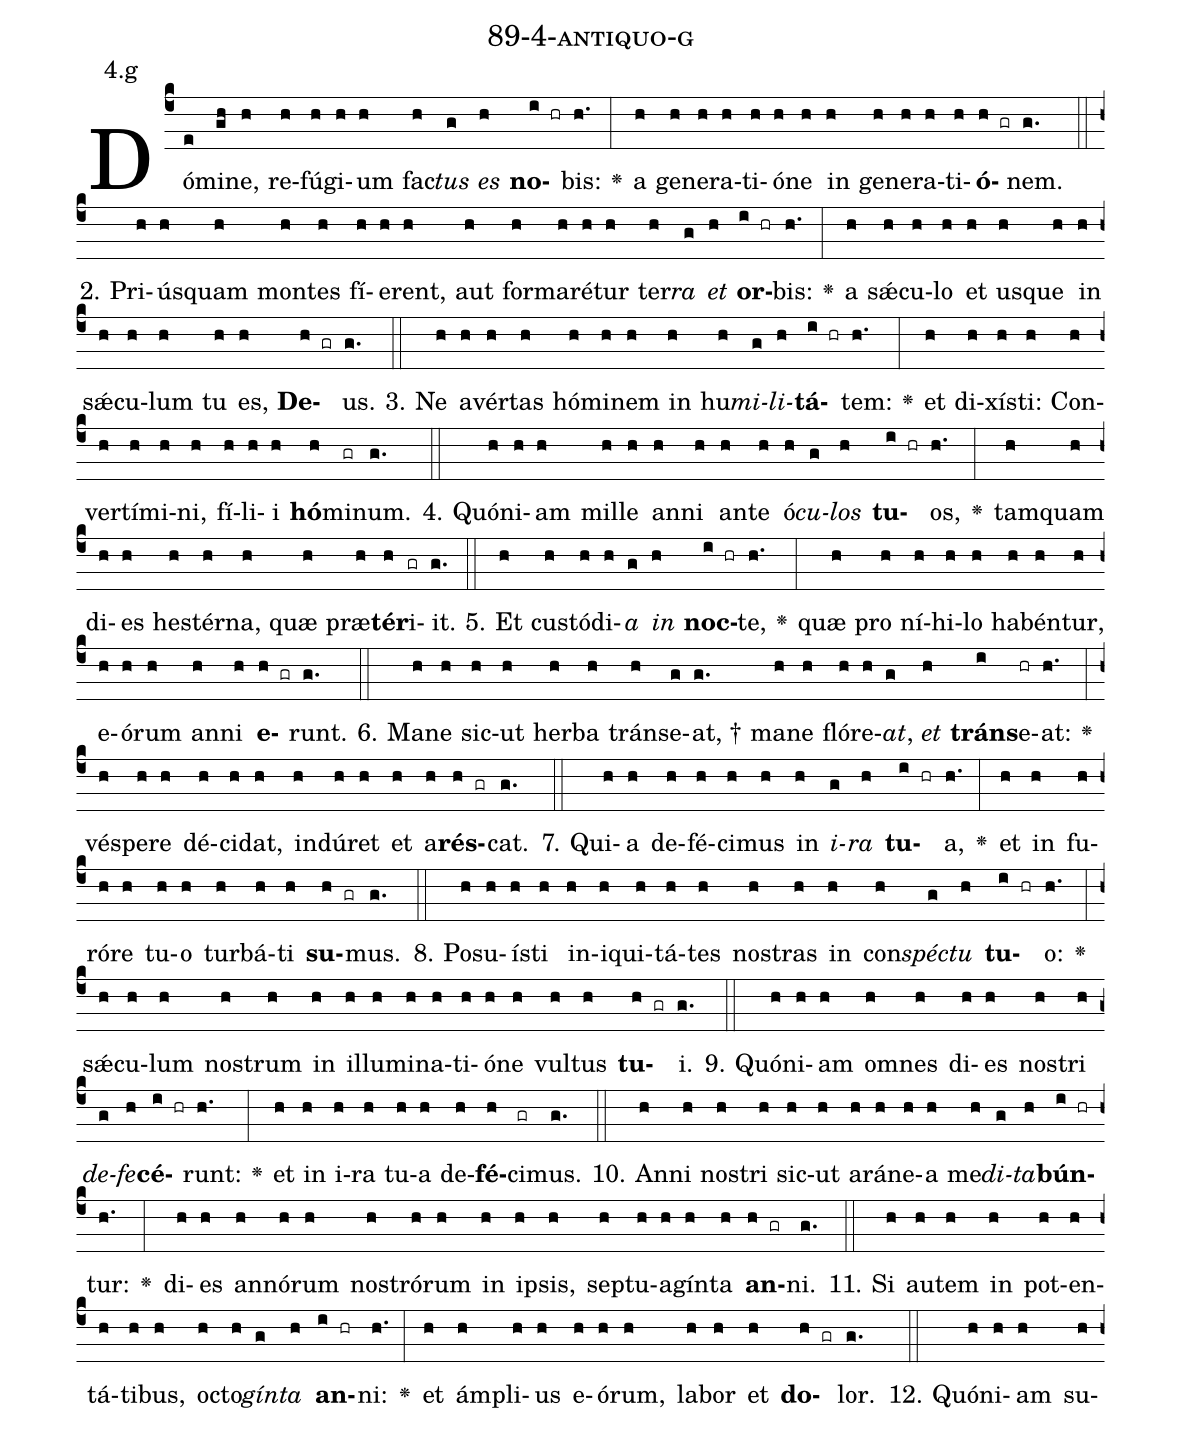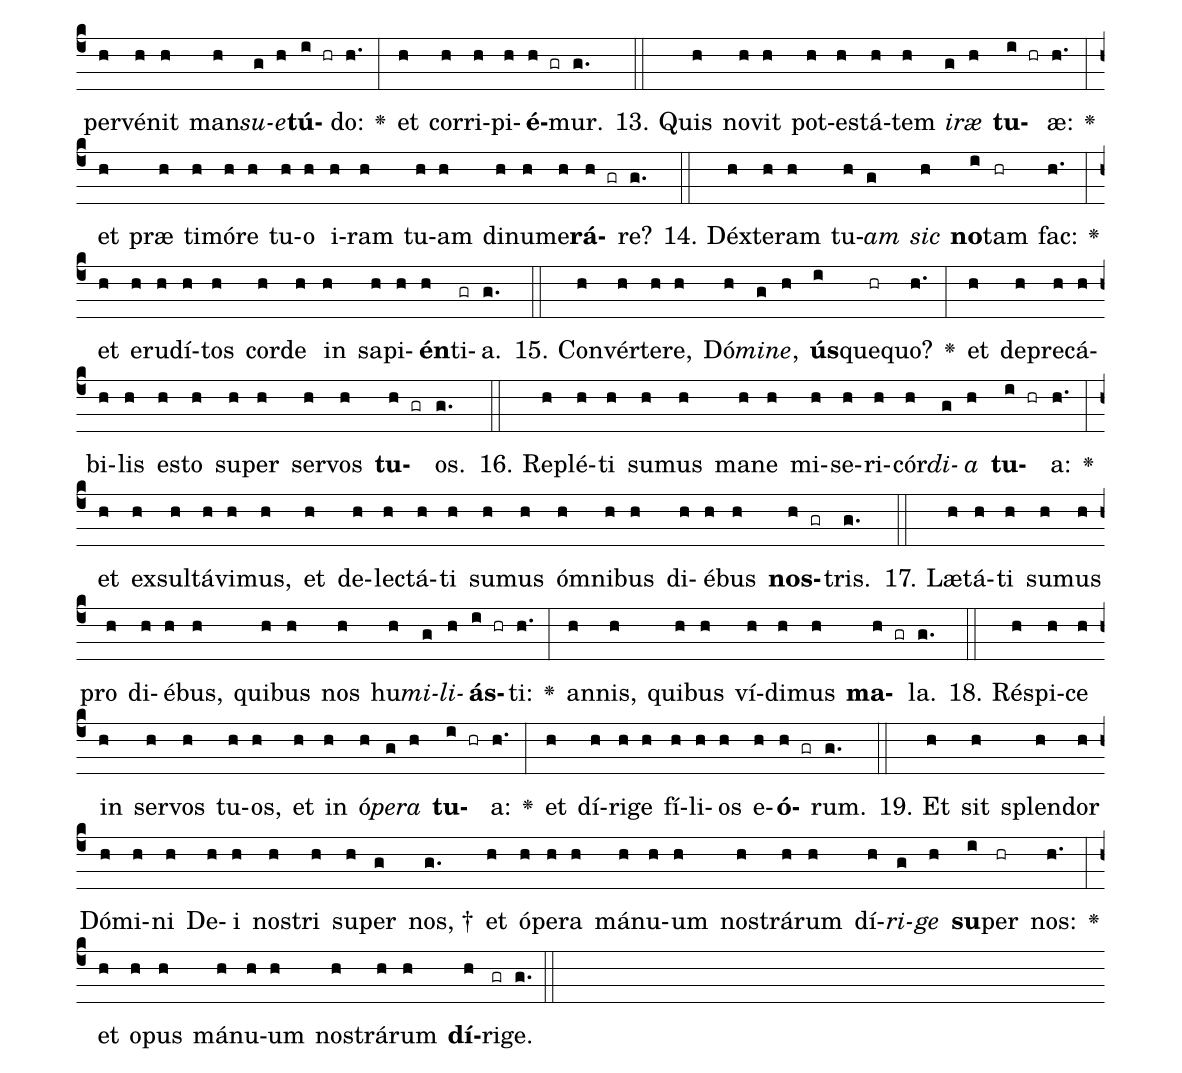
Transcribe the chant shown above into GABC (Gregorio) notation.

name: 89-4-antiquo-g;
annotation: 4.g;
%%
(c4)Dó(e)mi(gh)ne,(h) re(h)fú(h)gi(h)um(h) fac(h)<i>tus</i>(g) <i>es</i>(h) <b>no</b>(i hr)bis:(h.) <v>\greheightstar</v>(:) a(h) ge(h)ne(h)ra(h)ti(h)ó(h)ne(h) in(h) ge(h)ne(h)ra(h)ti(h)<b>ó</b>(h gr)nem.(g.) (::)
2. Pri(h)ús(h)quam(h) mon(h)tes(h) fí(h)e(h)rent,(h) aut(h) for(h)ma(h)ré(h)tur(h) ter(h)<i>ra</i>(g) <i>et</i>(h) <b>or</b>(i hr)bis:(h.) <v>\greheightstar</v>(:) a(h) sǽ(h)cu(h)lo(h) et(h) us(h)que(h) in(h) sǽ(h)cu(h)lum(h) tu(h) es,(h) <b>De</b>(h gr)us.(g.) (::)
3. Ne(h) a(h)vér(h)tas(h) hó(h)mi(h)nem(h) in(h) hu(h)<i>mi</i>(g)<i>li</i>(h)<b>tá</b>(i hr)tem:(h.) <v>\greheightstar</v>(:) et(h) di(h)xís(h)ti:(h) Con(h)ver(h)tí(h)mi(h)ni,(h) fí(h)li(h)i(h) <b>hó</b>(h)mi(gr)num.(g.) (::)
4. Quón(h)i(h)am(h) mil(h)le(h) an(h)ni(h) an(h)te(h) ó(h)<i>cu</i>(g)<i>los</i>(h) <b>tu</b>(i hr)os,(h.) <v>\greheightstar</v>(:) tam(h)quam(h) di(h)es(h) hes(h)tér(h)na,(h) quæ(h) præ(h)<b>tér</b>(h)i(gr)it.(g.) (::)
5. Et(h) cus(h)tó(h)di(h)<i>a</i>(g) <i>in</i>(h) <b>noc</b>(i hr)te,(h.) <v>\greheightstar</v>(:) quæ(h) pro(h) ní(h)hi(h)lo(h) ha(h)bén(h)tur,(h) e(h)ó(h)rum(h) an(h)ni(h) <b>e</b>(h gr)runt.(g.) (::)
6. Ma(h)ne(h) sic(h)ut(h) her(h)ba(h) tráns(h)e(g)at, †(g.) ma(h)ne(h) fló(h)re(h)<i>at</i>,(g) <i>et</i>(h) <b>tráns</b>(i)e(hr)at:(h.) <v>\greheightstar</v>(:) vés(h)pe(h)re(h) dé(h)ci(h)dat,(h) in(h)dú(h)ret(h) et(h) a(h)<b>rés</b>(h gr)cat.(g.) (::)
7. Qui(h)a(h) de(h)fé(h)ci(h)mus(h) in(h) <i>i</i>(g)<i>ra</i>(h) <b>tu</b>(i hr)a,(h.) <v>\greheightstar</v>(:) et(h) in(h) fu(h)ró(h)re(h) tu(h)o(h) tur(h)bá(h)ti(h) <b>su</b>(h gr)mus.(g.) (::)
8. Po(h)su(h)ís(h)ti(h) in(h)i(h)qui(h)tá(h)tes(h) nos(h)tras(h) in(h) con(h)<i>spéc</i>(g)<i>tu</i>(h) <b>tu</b>(i hr)o:(h.) <v>\greheightstar</v>(:) sǽ(h)cu(h)lum(h) nos(h)trum(h) in(h) il(h)lu(h)mi(h)na(h)ti(h)ó(h)ne(h) vul(h)tus(h) <b>tu</b>(h gr)i.(g.) (::)
9. Quón(h)i(h)am(h) om(h)nes(h) di(h)es(h) nos(h)tri(h) <i>de</i>(g)<i>fe</i>(h)<b>cé</b>(i hr)runt:(h.) <v>\greheightstar</v>(:) et(h) in(h) i(h)ra(h) tu(h)a(h) de(h)<b>fé</b>(h)ci(gr)mus.(g.) (::)
10. An(h)ni(h) nos(h)tri(h) sic(h)ut(h) a(h)rá(h)ne(h)a(h) me(h)<i>di</i>(g)<i>ta</i>(h)<b>bún</b>(i hr)tur:(h.) <v>\greheightstar</v>(:) di(h)es(h) an(h)nó(h)rum(h) nos(h)tró(h)rum(h) in(h) ip(h)sis,(h) sep(h)tu(h)a(h)gín(h)ta(h) <b>an</b>(h gr)ni.(g.) (::)
11. Si(h) au(h)tem(h) in(h) pot(h)en(h)tá(h)ti(h)bus,(h) oc(h)to(h)<i>gín</i>(g)<i>ta</i>(h) <b>an</b>(i hr)ni:(h.) <v>\greheightstar</v>(:) et(h) ám(h)pli(h)us(h) e(h)ó(h)rum,(h) la(h)bor(h) et(h) <b>do</b>(h gr)lor.(g.) (::)
12. Quón(h)i(h)am(h) su(h)per(h)vé(h)nit(h) man(h)<i>su</i>(g)<i>e</i>(h)<b>tú</b>(i hr)do:(h.) <v>\greheightstar</v>(:) et(h) cor(h)ri(h)pi(h)<b>é</b>(h gr)mur.(g.) (::)
13. Quis(h) no(h)vit(h) pot(h)es(h)tá(h)tem(h) <i>i</i>(g)<i>ræ</i>(h) <b>tu</b>(i hr)æ:(h.) <v>\greheightstar</v>(:) et(h) præ(h) ti(h)mó(h)re(h) tu(h)o(h) i(h)ram(h) tu(h)am(h) di(h)nu(h)me(h)<b>rá</b>(h gr)re?(g.) (::)
14. Déx(h)te(h)ram(h) tu(h)<i>am</i>(g) <i>sic</i>(h) <b>no</b>(i)tam(hr) fac:(h.) <v>\greheightstar</v>(:) et(h) e(h)ru(h)dí(h)tos(h) cor(h)de(h) in(h) sa(h)pi(h)<b>én</b>(h)ti(gr)a.(g.) (::)
15. Con(h)vér(h)te(h)re,(h) Dó(h)<i>mi</i>(g)<i>ne</i>,(h) <b>ús</b>(i)que(hr)quo?(h.) <v>\greheightstar</v>(:) et(h) de(h)pre(h)cá(h)bi(h)lis(h) es(h)to(h) su(h)per(h) ser(h)vos(h) <b>tu</b>(h gr)os.(g.) (::)
16. Re(h)plé(h)ti(h) su(h)mus(h) ma(h)ne(h) mi(h)se(h)ri(h)cór(h)<i>di</i>(g)<i>a</i>(h) <b>tu</b>(i hr)a:(h.) <v>\greheightstar</v>(:) et(h) ex(h)sul(h)tá(h)vi(h)mus,(h) et(h) de(h)lec(h)tá(h)ti(h) su(h)mus(h) óm(h)ni(h)bus(h) di(h)é(h)bus(h) <b>nos</b>(h gr)tris.(g.) (::)
17. Læ(h)tá(h)ti(h) su(h)mus(h) pro(h) di(h)é(h)bus,(h) qui(h)bus(h) nos(h) hu(h)<i>mi</i>(g)<i>li</i>(h)<b>ás</b>(i hr)ti:(h.) <v>\greheightstar</v>(:) an(h)nis,(h) qui(h)bus(h) ví(h)di(h)mus(h) <b>ma</b>(h gr)la.(g.) (::)
18. Ré(h)spi(h)ce(h) in(h) ser(h)vos(h) tu(h)os,(h) et(h) in(h) ó(h)<i>pe</i>(g)<i>ra</i>(h) <b>tu</b>(i hr)a:(h.) <v>\greheightstar</v>(:) et(h) dí(h)ri(h)ge(h) fí(h)li(h)os(h) e(h)<b>ó</b>(h gr)rum.(g.) (::)
19. Et(h) sit(h) splen(h)dor(h) Dó(h)mi(h)ni(h) De(h)i(h) nos(h)tri(h) su(h)per(g) nos, †(g.) et(h) ó(h)pe(h)ra(h) má(h)nu(h)um(h) nos(h)trá(h)rum(h) dí(h)<i>ri</i>(g)<i>ge</i>(h) <b>su</b>(i)per(hr) nos:(h.) <v>\greheightstar</v>(:) et(h) o(h)pus(h) má(h)nu(h)um(h) nos(h)trá(h)rum(h) <b>dí</b>(h)ri(gr)ge.(g.) (::)
